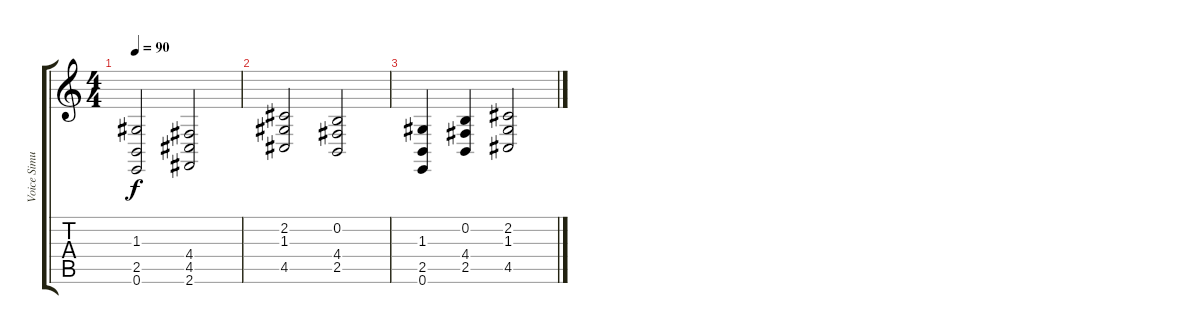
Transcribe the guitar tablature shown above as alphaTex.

\track ("Voice Simulation" "Voice Simu") {instrument choiraahs}
\staff {score tabs}
\tuning (E4 B3 G3 D3 A2 E2) {hide}
\ts (4 4)
\tempo 90
\clef g2
\ks c
(1.3 2.5 0.6).2{dy f} (4.4 4.5 2.6).2 |
(2.2 1.3 4.5).2 (0.2 4.4 2.5).2 |
(1.3 2.5 0.6).4 (0.2 4.4 2.5).4 (2.2 1.3 4.5).2
